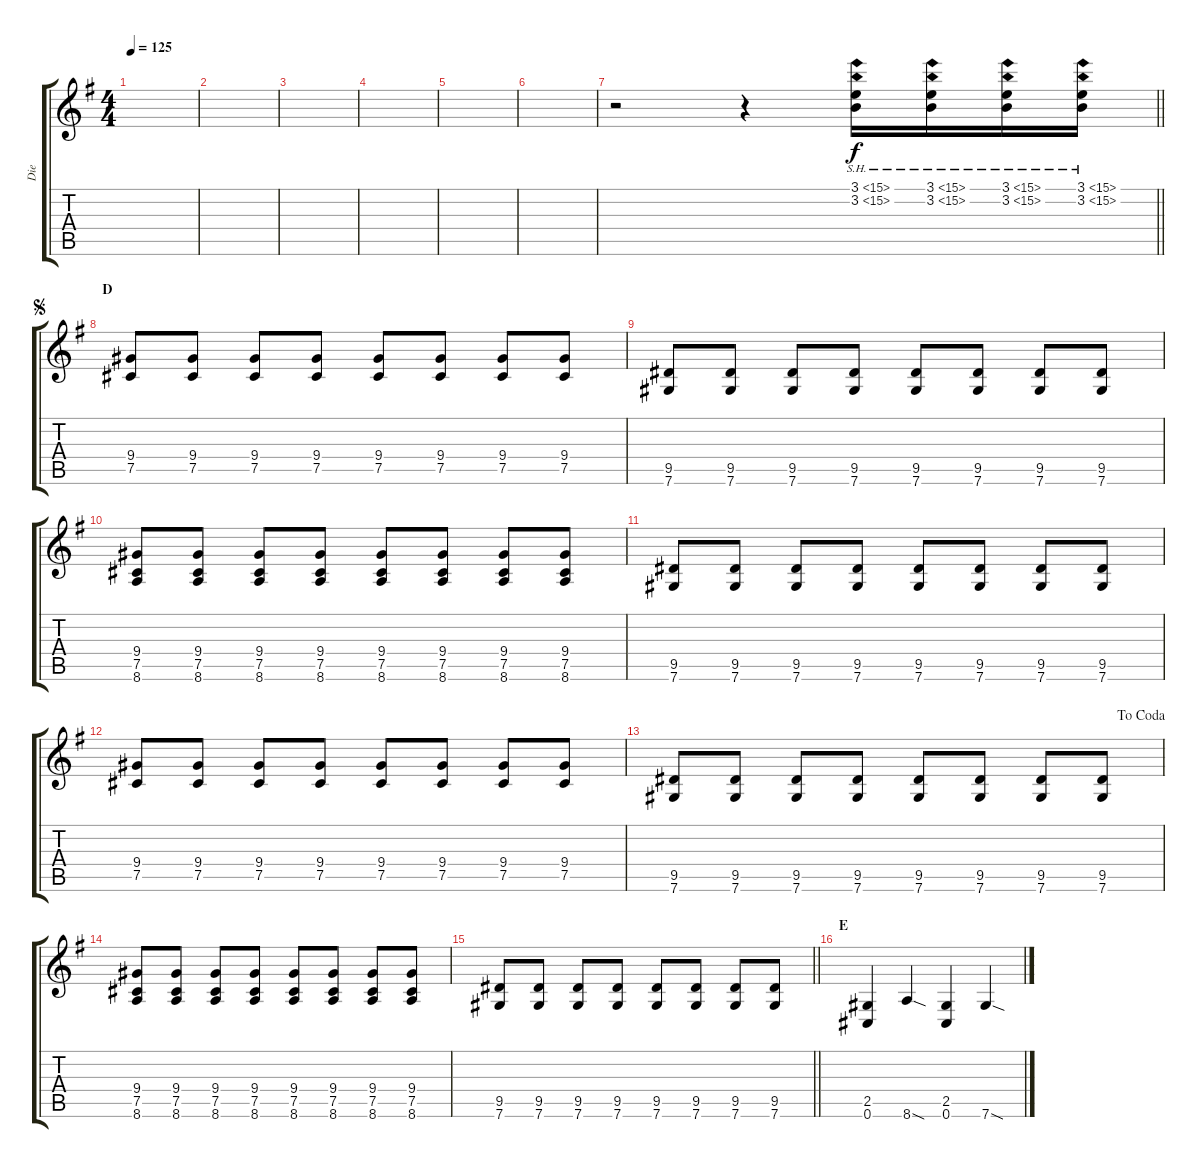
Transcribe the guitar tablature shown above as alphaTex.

\track ("Die" "Die") {instrument distortionguitar}
\staff {score tabs}
\tuning (Db4 Ab3 E3 B2 Gb2 Db2) {hide}
\ts (4 4)
\tempo 125
\clef g2
\ks g
|
|
|
|
|
|
\barLineRight lightlight
r.2 r.4 (3.1{sh 12} 3.2{sh 12}).16 (3.1{sh 12} 3.2{sh 12}).16 (3.1{sh 12} 3.2{sh 12}).16 (3.1{sh 12} 3.2{sh 12}).16 |
\section ("" "D")
\jump segno
(9.4 7.5).8 (9.4 7.5).8 (9.4 7.5).8 (9.4 7.5).8 (9.4 7.5).8 (9.4 7.5).8 (9.4 7.5).8 (9.4 7.5).8 |
(9.5 7.6).8 (9.5 7.6).8 (9.5 7.6).8 (9.5 7.6).8 (9.5 7.6).8 (9.5 7.6).8 (9.5 7.6).8 (9.5 7.6).8 |
(9.4 7.5 8.6).8 (9.4 7.5 8.6).8 (9.4 7.5 8.6).8 (9.4 7.5 8.6).8 (9.4 7.5 8.6).8 (9.4 7.5 8.6).8 (9.4 7.5 8.6).8 (9.4 7.5 8.6).8 |
(9.5 7.6).8 (9.5 7.6).8 (9.5 7.6).8 (9.5 7.6).8 (9.5 7.6).8 (9.5 7.6).8 (9.5 7.6).8 (9.5 7.6).8 |
(9.4 7.5).8 (9.4 7.5).8 (9.4 7.5).8 (9.4 7.5).8 (9.4 7.5).8 (9.4 7.5).8 (9.4 7.5).8 (9.4 7.5).8 |
\jump dacoda
(9.5 7.6).8 (9.5 7.6).8 (9.5 7.6).8 (9.5 7.6).8 (9.5 7.6).8 (9.5 7.6).8 (9.5 7.6).8 (9.5 7.6).8 |
(9.4 7.5 8.6).8 (9.4 7.5 8.6).8 (9.4 7.5 8.6).8 (9.4 7.5 8.6).8 (9.4 7.5 8.6).8 (9.4 7.5 8.6).8 (9.4 7.5 8.6).8 (9.4 7.5 8.6).8 |
\barLineRight lightlight
(9.5 7.6).8 (9.5 7.6).8 (9.5 7.6).8 (9.5 7.6).8 (9.5 7.6).8 (9.5 7.6).8 (9.5 7.6).8 (9.5 7.6).8 |
\section ("" "E")
(2.5 0.6).4 8.6{sod}.4 (2.5 0.6).4 7.6{sod}.4
